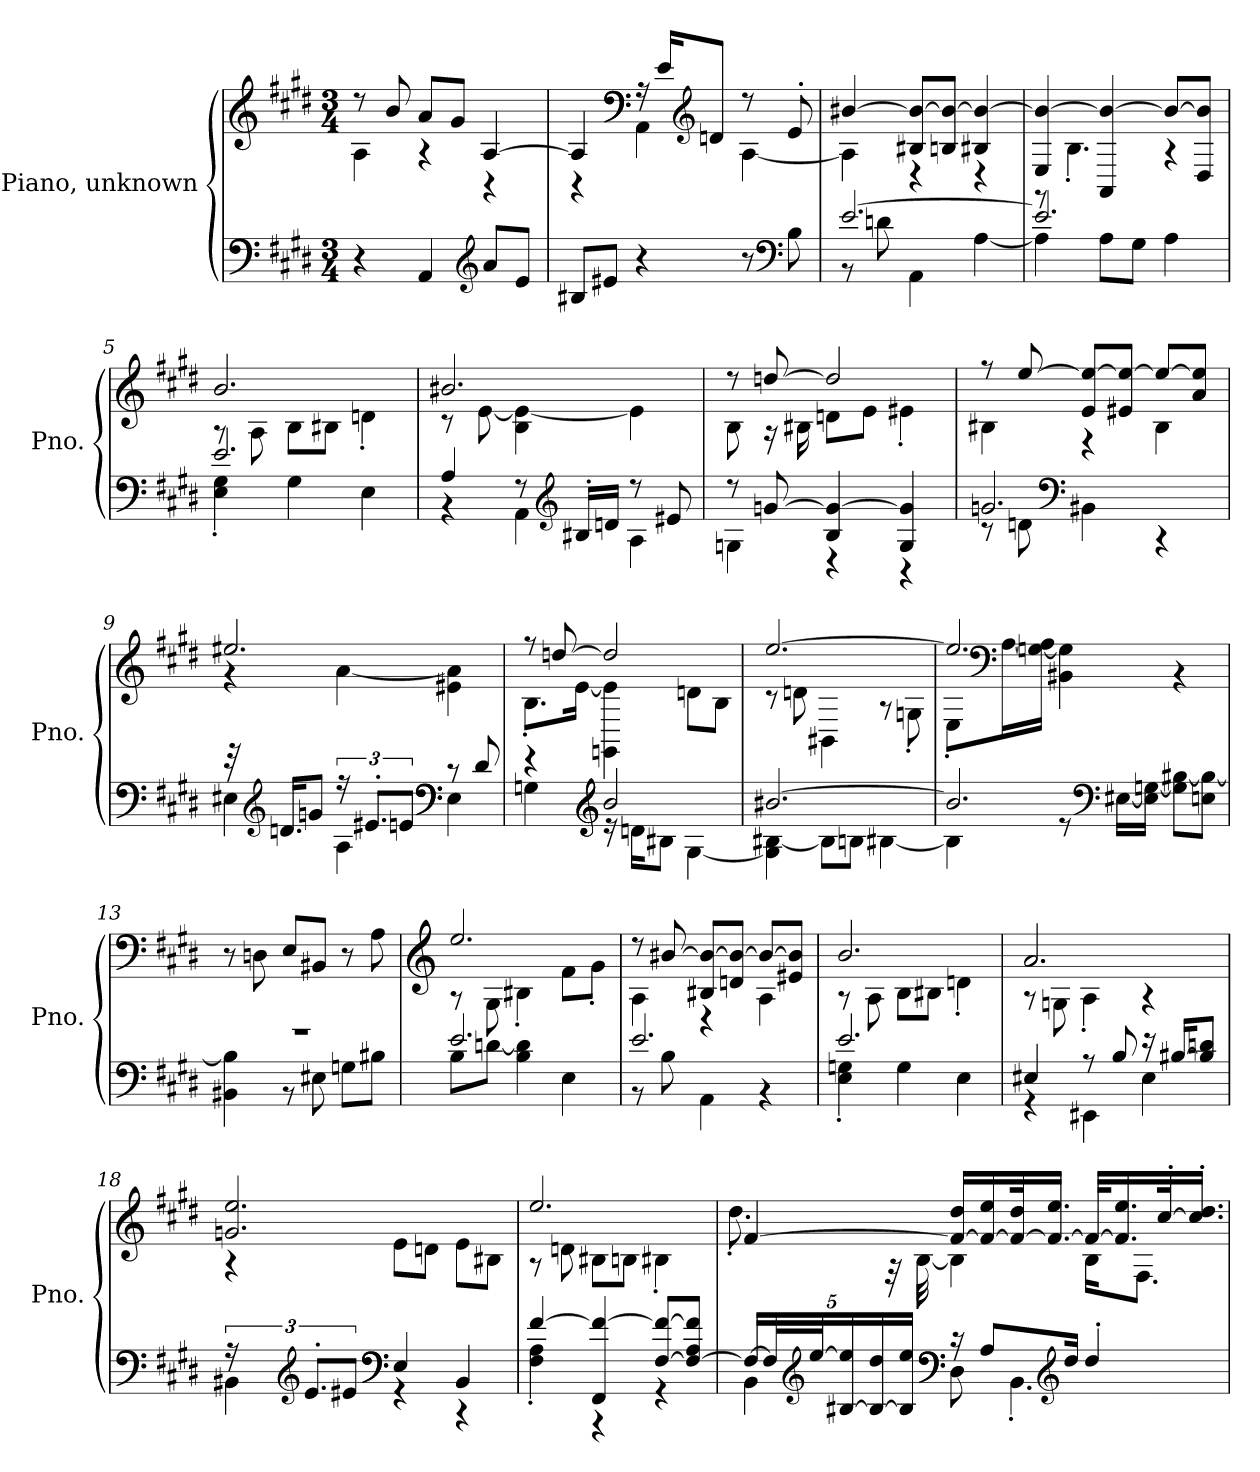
**kern	**kern
*part1	*part1
*staff2	*staff1
*I"Piano, unknown	*
*I'Pno.	*
*clefF4	*clefG2
*k[f#c#g#d#]	*k[f#c#g#d#]
*M3/4	*M3/4
*MM124	*MM124
=1	=1
*	*^
4r	8r	4A\
.	8b/	.
4AA/	8a/L	4r
.	8g#/J	.
*clefG2	*	*
8a/L	[4A/	4r
8e/J	.	.
=2	=2	=2
8B#X/L	4A/]	4r
8e#X/J	.	.
*	*clefF4	*
4r	16r	4AA\
.	16e/KL	.
*	*clefG2	*
.	8dn/J	.
8r	8r	[4A\
*clefF4	*	*
8B#\	8e'/	.
=3	=3	=3
*^	*	*
[2.e/	8r	[4b#X/	4A\]
.	8dn\	.	.
.	4AA\	8B#X/ 8b#/_L	4r
.	.	8Bn/ 8b#/_J	.
.	[4A\	4B#X/ 4b#/_	4r
=4	=4	=4	=4
2.e/]	4A\]	4E/ 4b#/_	8r
.	.	.	4.B'\
.	8A\L	4AA/ 4b#/_	.
.	8G#\J	.	.
.	4A\	8b#/L_	4r
.	.	8D#/ 8b#/]J	.
!!LO:LB:g=z	!!
=5	=5	=5	=5
2.e/	4E\' 4G#\'	2.b/	8r
.	.	.	8A\
.	4G#\	.	8B\L
.	.	.	8B#X\J
.	4E\	.	4dn'\
=6	=6	=6	=6
4A/	4r	2.b#X/	8r
.	.	.	[8e\
8r	4AA\	.	4B\ 4e\_
*clefG2	*	*	*
16B#X'/LL	.	.	.
16dn/JJ	.	.	.
8r	4A\	.	4e\]
8e#X/	.	.	.
=7	=7	=7	=7
8r	4Gn\	8r	8B\
[8gn/	.	[8ddn/	16r
.	.	.	16B#X\
4B/ 4g/_	4r	2dd/]	8dn\L
.	.	.	8e\J
4G/ 4g/]	4r	.	4e#X'\
!!LO:LB:g=z	!!
=8	=8	=8	=8
2.gn/	8r	8r	4B#X\
.	8dn\	[8ee/	.
*clefF4	*	*	*
.	4BB#X\	8e/ 8ee/_L	4r
.	.	8e#X/ 8ee/_J	.
.	4r	8ee/L_	4B#\
.	.	8a/ 8ee/]J	.
=9	=9	=9	=9
32r	4E#X\	2.ee#X/	4r
*clefG2	*	*	*
16.dn/KL	.	.	.
8gn/J	.	.	.
24r	4A\	.	[4a\
12.e#X'/L	.	.	.
12en/J	.	.	.
*clefF4	*	*	*
8r	4E#\	.	4e#X\ 4a\]
8d/	.	.	.
=10	=10	=10	=10
4r	4Gn\	8r	8.B'\L
.	.	[8ddn/	.
.	.	.	[16e\Jk
*clefG2	*	*	*
2b/	16r	2dd/]	4GGn\ 4e\]
.	16dn\KL	.	.
.	8B#X\J	.	.
.	[4G\	.	8dn\L
.	.	.	8B\J
!!LO:LB:g=z	!!
=11	=11	=11	=11
[2.b#X/	4G\] [4B#X\	[2.ee/	8r
.	.	.	8dn\
.	8B#\L]	.	4BB#X\
.	8Bn\J	.	.
.	[4B#X\	.	8r
.	.	.	8Gn'\
=12	=12	=12	=12
2.b#/]	4B#\]	2.ee/]	8E'\L
*	*	*clefF4	*
.	.	.	[16A\L
.	.	.	[16Gn\ 16A\]JJ
.	8r	.	4BB#X\ 4G\]
*clefF4	*	*	*
.	[16E#X\LL	.	.
.	16E#\] [16Gn\JJ	.	.
.	8G\] [8B#X\L	.	4r
.	8En\ 8B#\_J	.	.
*	*	*v	*v
=13	=13	=13
2.r	4BB#X\ 4B#\]	8r
.	.	8Dn\
.	8r	8E/L
.	8E#X\	8BB#X/J
.	8Gn\L	8r
.	8B#X\J	8A\
!!LO:LB:g=z
=14	=14	=14
*	*	*clefG2
*	*	*^
2.e/	8B\L	2.ee/	8r
.	[8dn\J	.	8G#\
.	4B\ 4d\]	.	4B#X'\
.	4E\	.	8f#\L
.	.	.	8g#'\J
=15	=15	=15	=15
2.e/	8r	8r	4A\
.	8B\	[8b#X/	.
.	4AA\	8B#X/ 8b#/_L	4r
.	.	8dn/ 8b#/_J	.
.	4r	8b#/L_	4A\
.	.	8e#X/ 8b#/]J	.
=16	=16	=16	=16
2.e/	4E\' 4Gn\'	2.b/	8r
.	.	.	8A\
.	4G\	.	8B\L
.	.	.	8B#X\J
.	4E\	.	4dn'\
=17	=17	=17	=17
4E#X/	4r	2.a/	8r
.	.	.	8Gn\
8r	4EE#X\	.	4A'\
8B/	.	.	.
16r	4E#\	.	4r
[16B#X/KL	.	.	.
8B#/] 8dn/J	.	.	.
!!LO:LB:g=z	!!
=18	=18	=18	=18
24r	4BB#X\	2.gn/ 2.ee/	4r
*clefG2	*	*	*
12.e'/L	.	.	.
12e#X/J	.	.	.
*clefF4	*	*	*
4E/	4r	.	8e\L
.	.	.	8dn\J
4BB#/	4r	.	8e\L
.	.	.	8B#X\J
=19	=19	=19	=19
[4f#/	4F#\' 4A\'	2.ee/	8r
.	.	.	8dn\
4FF#/ 4f#/_	4r	.	8B#X\L
.	.	.	8Bn\J
[8F#/ 8f#/_L	4r	.	4B#X'\
8F#/_ 8A/ 8f#/]J	.	.	.
!!LO:PB:g=z	!!
=20	=20	=20	=20
*Xbrackettup	*	*	*
20F#/LL_	4BB\	[4f#/	8.dd#'\
40F#/L]	.	.	.
*clefG2	*	*	*
[40ee/J	.	.	.
[20B#X/ 20ee/]	.	.	.
20B#/_ 20dd#/	.	.	.
.	.	.	32r
20B#/] 20ee/JJ	.	.	.
.	.	.	[32B\
*clefF4	*	*	*
16r	8D#\	16f#/_ 16dd#/LL	4B\]
8A/L	.	16f#/_ 16ee/	.
.	4.BB'\	32f#/_ 32dd#/K	.
.	.	16.f#/_ 16.ee/JJ	.
*clefG2	*	*	*
16dd#/Jk	.	.	.
4dd#'/	.	32f#/KLL_	16B\KL
.	.	16.f#/] 16.ee/	.
.	.	.	8.F#\J
.	.	[32cc#'/K	.
.	.	16.cc#/]' 16.dd#/'JJ	.
*v	*v	*	*
*	*v	*v
=	=
*-	*-
